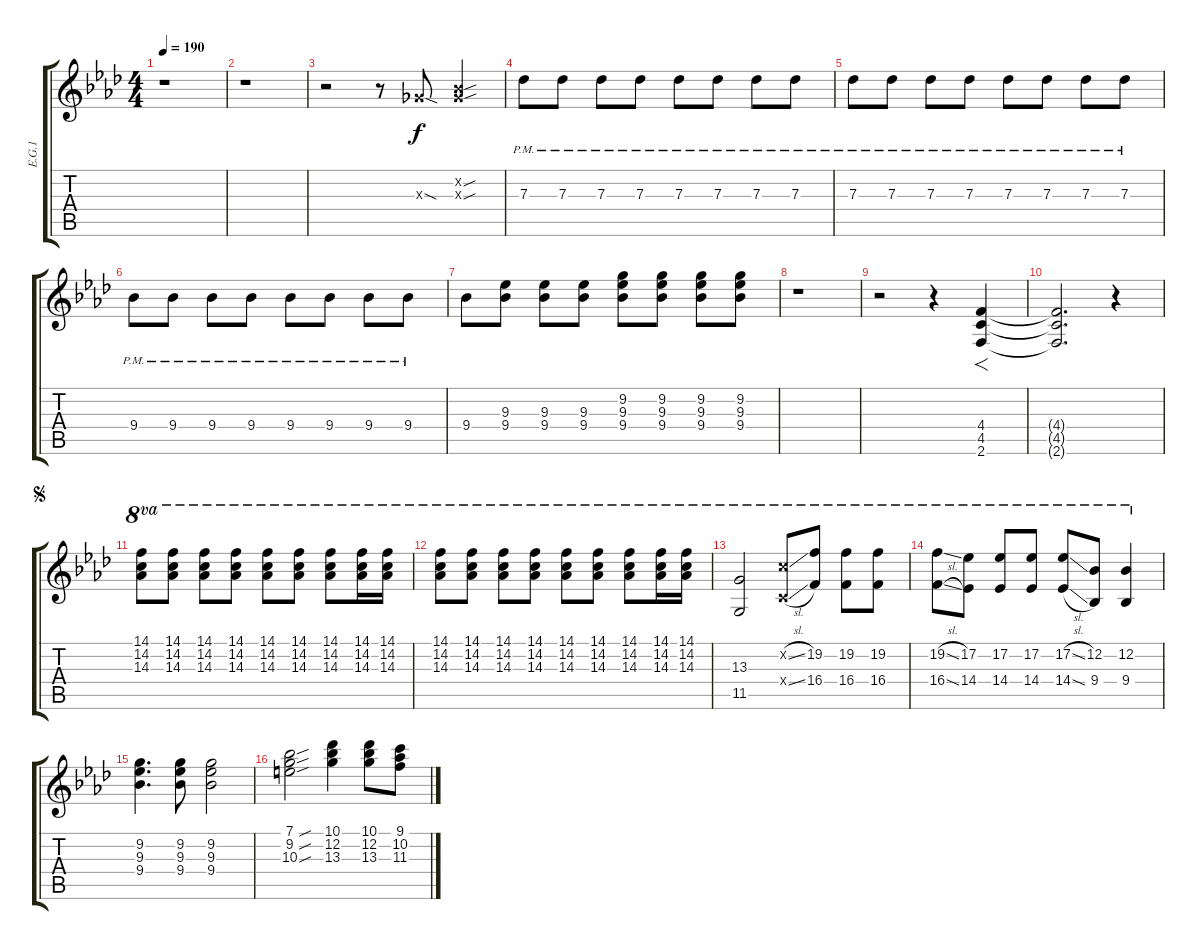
\track ("E.G.1" "E.G.1") {instrument distortionguitar}
\staff {score tabs}
\tuning (Eb4 Bb3 Gb3 Db3 Ab2 Eb2) {hide}
\ts (4 4)
\tempo 190
\clef g2
\ks ab
r.1{dy f} |
r.1 |
r.2 r.8 0.3{sod x}.8 (0.2{sou x} 0.3{sou x}).4 |
7.3{pm}.8 7.3{pm}.8 7.3{pm}.8 7.3{pm}.8 7.3{pm}.8 7.3{pm}.8 7.3{pm}.8 7.3{pm}.8 |
7.3{pm}.8 7.3{pm}.8 7.3{pm}.8 7.3{pm}.8 7.3{pm}.8 7.3{pm}.8 7.3{pm}.8 7.3{pm}.8 |
9.4{pm}.8 9.4{pm}.8 9.4{pm}.8 9.4{pm}.8 9.4{pm}.8 9.4{pm}.8 9.4{pm}.8 9.4{pm}.8 |
9.4.8 (9.3 9.4).8 (9.3 9.4).8 (9.3 9.4).8 (9.2 9.3 9.4).8 (9.2 9.3 9.4).8 (9.2 9.3 9.4).8 (9.2 9.3 9.4).8 |
r.1 |
r.2 r.4 (4.4 4.5 2.6).4{f} |
(4.4{t} 4.5{t} 2.6{t}).2{d} r.4 |
\jump segno
(14.1 14.2 14.3).8{ot 8va} (14.1 14.2 14.3).8{ot 8va} (14.1 14.2 14.3).8{ot 8va} (14.1 14.2 14.3).8{ot 8va} (14.1 14.2 14.3).8{ot 8va} (14.1 14.2 14.3).8{ot 8va} (14.1 14.2 14.3).8{ot 8va} (14.1 14.2 14.3).16{ot 8va} (14.1 14.2 14.3).16{ot 8va} |
(14.1 14.2 14.3).8{ot 8va} (14.1 14.2 14.3).8{ot 8va} (14.1 14.2 14.3).8{ot 8va} (14.1 14.2 14.3).8{ot 8va} (14.1 14.2 14.3).8{ot 8va} (14.1 14.2 14.3).8{ot 8va} (14.1 14.2 14.3).8{ot 8va} (14.1 14.2 14.3).16{ot 8va} (14.1 14.2 14.3).16{ot 8va} |
(13.3 11.5).2{ot 8va} (14.2{sl x} 11.4{sl x}).8{ot 8va} (19.2 16.4).8{ot 8va} (19.2 16.4).8{ot 8va} (19.2 16.4).8{ot 8va} |
(19.2{sl} 16.4{sl}).8{ot 8va} (17.2 14.4).8{ot 8va} (17.2 14.4).8{ot 8va} (17.2 14.4).8{ot 8va} (17.2{sl} 14.4{sl}).8{ot 8va} (12.2 9.4).8{ot 8va} (12.2 9.4).4{ot 8va} |
(9.2 9.3 9.4).4{d} (9.2 9.3 9.4).8 (9.2 9.3 9.4).2 |
(7.1{sou} 9.2{sou} 10.3{sou}).2 (10.1 12.2 13.3).4 (10.1 12.2 13.3).8 (9.1 10.2 11.3).8
